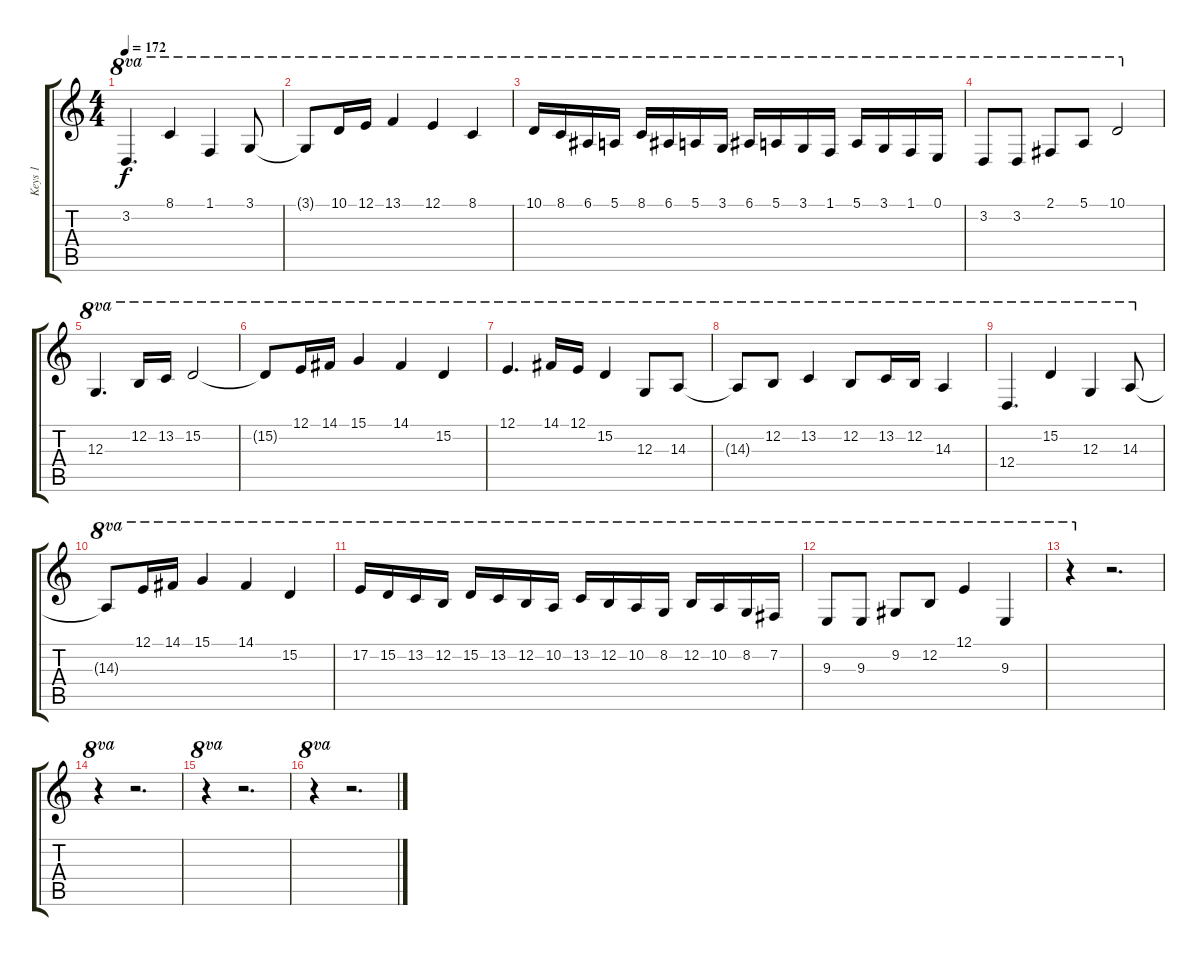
\track ("Keys 1" "Keys 1") {instrument stringensemble1}
\staff {score tabs}
\tuning (E4 B3 G3 D3 A2 E2) {hide}
\ts (4 4)
\tempo 172
\clef g2
\ks c
3.2.4{d ot 8va dy f} 8.1.4{ot 8va} 1.1.4{ot 8va} 3.1.8{ot 8va} |
3.1{t}.8{ot 8va} 10.1.16{ot 8va} 12.1.16{ot 8va} 13.1.4{ot 8va} 12.1.4{ot 8va} 8.1.4{ot 8va} |
10.1.16{ot 8va} 8.1.16{ot 8va} 6.1.16{ot 8va} 5.1.16{ot 8va} 8.1.16{ot 8va} 6.1.16{ot 8va} 5.1.16{ot 8va} 3.1.16{ot 8va} 6.1.16{ot 8va} 5.1.16{ot 8va} 3.1.16{ot 8va} 1.1.16{ot 8va} 5.1.16{ot 8va} 3.1.16{ot 8va} 1.1.16{ot 8va} 0.1.16{ot 8va} |
3.2.8{ot 8va} 3.2.8{ot 8va} 2.1.8{ot 8va} 5.1.8{ot 8va} 10.1.2{ot 8va} |
12.3.4{d ot 8va} 12.2.16{ot 8va} 13.2.16{ot 8va} 15.2.2{ot 8va} |
15.2{t}.8{ot 8va} 12.1.16{ot 8va} 14.1.16{ot 8va} 15.1.4{ot 8va} 14.1.4{ot 8va} 15.2.4{ot 8va} |
12.1.4{d ot 8va} 14.1.16{ot 8va} 12.1.16{ot 8va} 15.2.4{ot 8va} 12.3.8{ot 8va} 14.3.8{ot 8va} |
14.3{t}.8{ot 8va} 12.2.8{ot 8va} 13.2.4{ot 8va} 12.2.8{ot 8va} 13.2.16{ot 8va} 12.2.16{ot 8va} 14.3.4{ot 8va} |
12.4.4{d ot 8va} 15.2.4{ot 8va} 12.3.4{ot 8va} 14.3.8{ot 8va} |
14.3{t}.8{ot 8va} 12.1.16{ot 8va} 14.1.16{ot 8va} 15.1.4{ot 8va} 14.1.4{ot 8va} 15.2.4{ot 8va} |
17.2.16{ot 8va} 15.2.16{ot 8va} 13.2.16{ot 8va} 12.2.16{ot 8va} 15.2.16{ot 8va} 13.2.16{ot 8va} 12.2.16{ot 8va} 10.2.16{ot 8va} 13.2.16{ot 8va} 12.2.16{ot 8va} 10.2.16{ot 8va} 8.2.16{ot 8va} 12.2.16{ot 8va} 10.2.16{ot 8va} 8.2.16{ot 8va} 7.2.16{ot 8va} |
9.3.8{ot 8va} 9.3.8{ot 8va} 9.2.8{ot 8va} 12.2.8{ot 8va} 12.1.4{ot 8va} 9.3.4{ot 8va} |
r.4{ot 8va} r.2{d} |
r.4{ot 8va} r.2{d} |
r.4{ot 8va} r.2{d} |
r.4{ot 8va} r.2{d}
